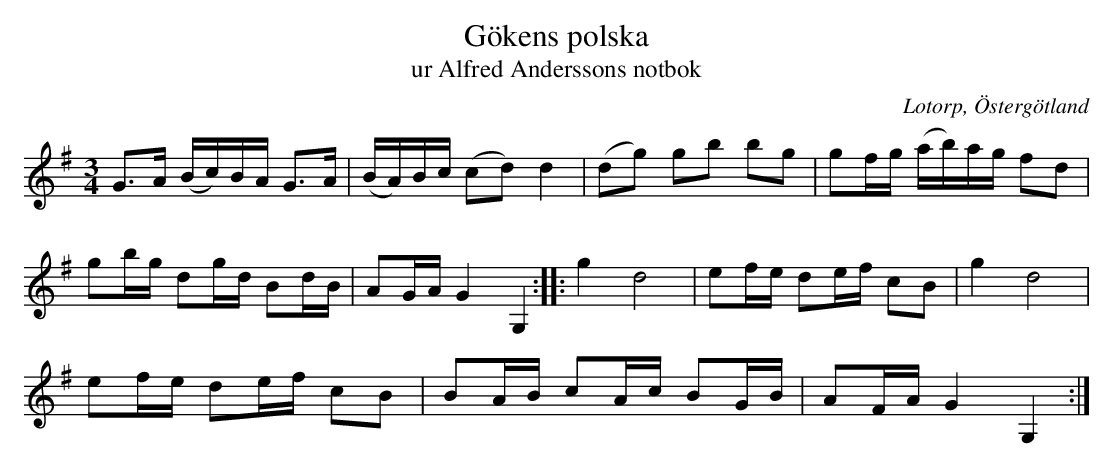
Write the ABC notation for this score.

X:1
T:Gökens polska
T:ur Alfred Anderssons notbok
O:Lotorp, Östergötland
L:1/16
M:3/4
K:G
G2>A2 (Bc)BA G2>A2 | (BA)Bc (c2d2) d4 | (d2g2) g2b2 b2g2 | g2fg (ab)ag f2d2 |
g2bg d2gd B2dB | A2GA G4 G,4 :: g4 d8 | e2fe d2ef c2B2 | g4 d8 |
e2fe d2ef c2B2 | B2AB c2Ac B2GB | A2FA G4 G,4 :|
